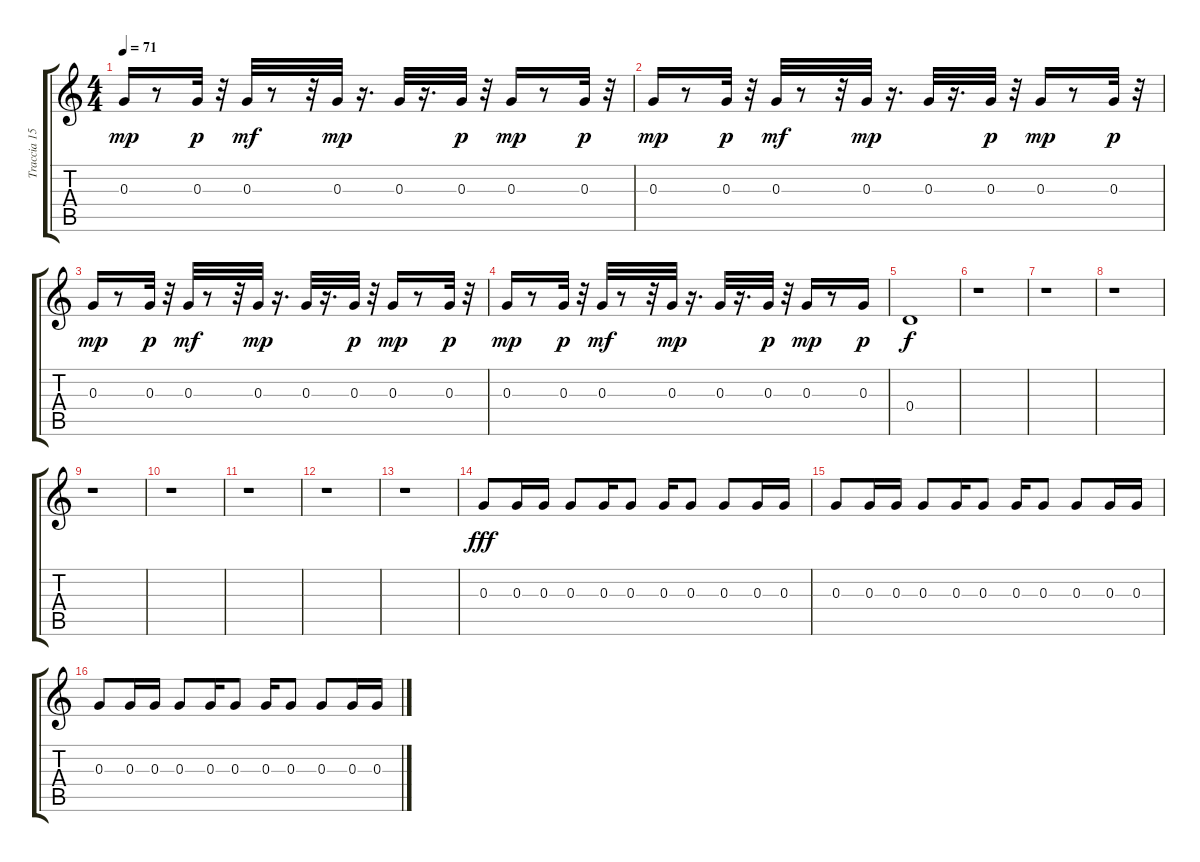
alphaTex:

\track ("Traccia 15" "Traccia 15") {instrument distortionguitar}
\staff {score tabs}
\tuning (E4 B3 G3 D3 A2 E2) {hide}
\ts (4 4)
\tempo 71
\clef g2
\ks c
0.3.16{dy mp} r.8 0.3.32{dy p} r.32 0.3.32{dy mf} r.8 r.32 0.3.32{dy mp} r.16{d} 0.3.32 r.16{d} 0.3.32{dy p} r.32 0.3.16{dy mp} r.8 0.3.32{dy p} r.32 |
0.3.16{dy mp} r.8 0.3.32{dy p} r.32 0.3.32{dy mf} r.8 r.32 0.3.32{dy mp} r.16{d} 0.3.32 r.16{d} 0.3.32{dy p} r.32 0.3.16{dy mp} r.8 0.3.32{dy p} r.32 |
0.3.16{dy mp} r.8 0.3.32{dy p} r.32 0.3.32{dy mf} r.8 r.32 0.3.32{dy mp} r.16{d} 0.3.32 r.16{d} 0.3.32{dy p} r.32 0.3.16{dy mp} r.8 0.3.32{dy p} r.32 |
0.3.16{dy mp} r.8 0.3.32{dy p} r.32 0.3.32{dy mf} r.8 r.32 0.3.32{dy mp} r.16{d} 0.3.32 r.16{d} 0.3.32{dy p} r.32 0.3.16{dy mp} r.8 0.3.16{dy p} |
0.4.1{dy f} |
r.1 |
r.1 |
r.1 |
r.1 |
r.1 |
r.1 |
r.1 |
r.1 |
0.3.8{dy fff} 0.3.16 0.3.16 0.3.8 0.3.16 0.3.8 0.3.16 0.3.8 0.3.8 0.3.16 0.3.16 |
0.3.8 0.3.16 0.3.16 0.3.8 0.3.16 0.3.8 0.3.16 0.3.8 0.3.8 0.3.16 0.3.16 |
0.3.8 0.3.16 0.3.16 0.3.8 0.3.16 0.3.8 0.3.16 0.3.8 0.3.8 0.3.16 0.3.16
